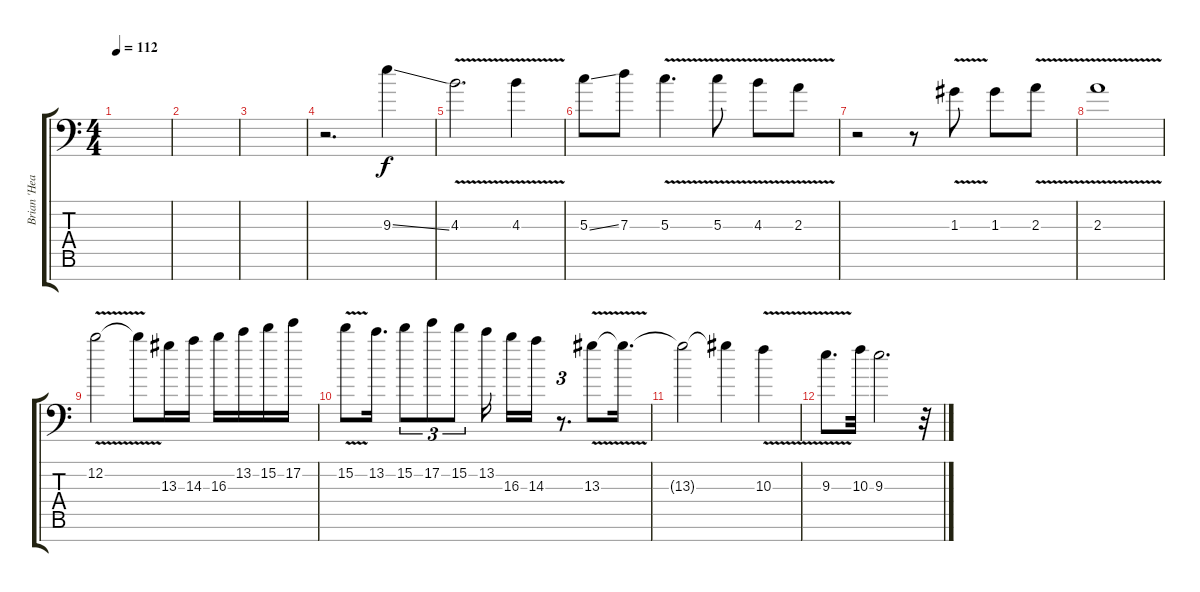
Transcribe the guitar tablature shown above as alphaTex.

\track ("Brian 'Head' Welsh" "Brian 'Hea") {instrument electricguitarclean}
\staff {score tabs}
\tuning (E4 B3 G3 D3 A2 E2 C-1) {hide}
\ts (4 4)
\tempo 112
\clef f4
\ks c
|
|
|
r.2{d} 9.3{ss}.4 |
4.3{v}.2{d} 4.3{v}.4 |
5.3{ss}.8 7.3.8 5.3{v}.4{d} 5.3{v}.8 4.3{v}.8 2.3{v}.8 |
r.2 r.8 1.3{v}.8 1.3.8 2.3{v}.8 |
2.3{v}.1 |
12.2{v}.2 12.2{t}.8 13.3.16 14.3.16 16.3.16 13.2.16 15.2.16 17.2.16 |
15.2{v}.8 13.2.16{d} 15.2.8{tu (3 2)} 17.2.8{tu (3 2)} 15.2.8{tu (3 2)} 13.2.16 16.3.16 14.3.16 r.8{d tu (3 2)} 13.3{v}.8 13.3{t}.16{d} |
13.3{t}.2 13.3{t}.4 10.3{v}.4 |
9.3{v}.8{d} 10.3.32 9.3.2{d} r.32
